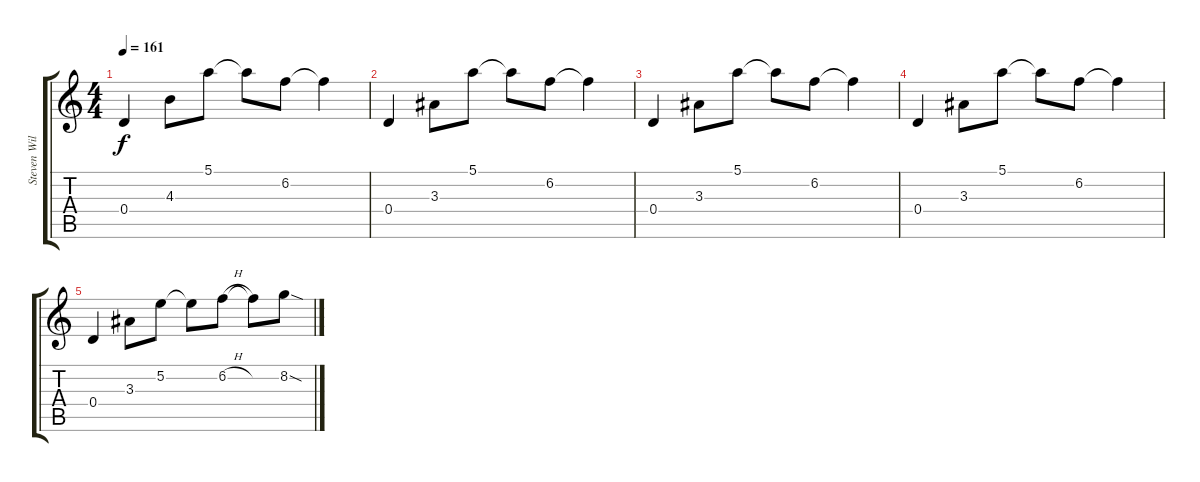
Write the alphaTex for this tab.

\track ("Steven Wilson (Guitar)" "Steven Wil") {instrument electricguitarclean}
\staff {score tabs}
\tuning (E4 B3 G3 D3 A2 D2) {hide}
\ts (4 4)
\tempo 161
\clef g2
\ks c
0.4.4{dy f} 4.3.8 5.1.8 5.1{t}.8 6.2.8 6.2{t}.4 |
0.4.4 3.3.8 5.1.8 5.1{t}.8 6.2.8 6.2{t}.4 |
0.4.4 3.3.8 5.1.8 5.1{t}.8 6.2.8 6.2{t}.4 |
0.4.4 3.3.8 5.1.8 5.1{t}.8 6.2.8 6.2{t}.4 |
0.4.4 3.3.8 5.2.8 5.2{t}.8 6.2{h}.8 6.2{t}.8 8.2{sod}.8
